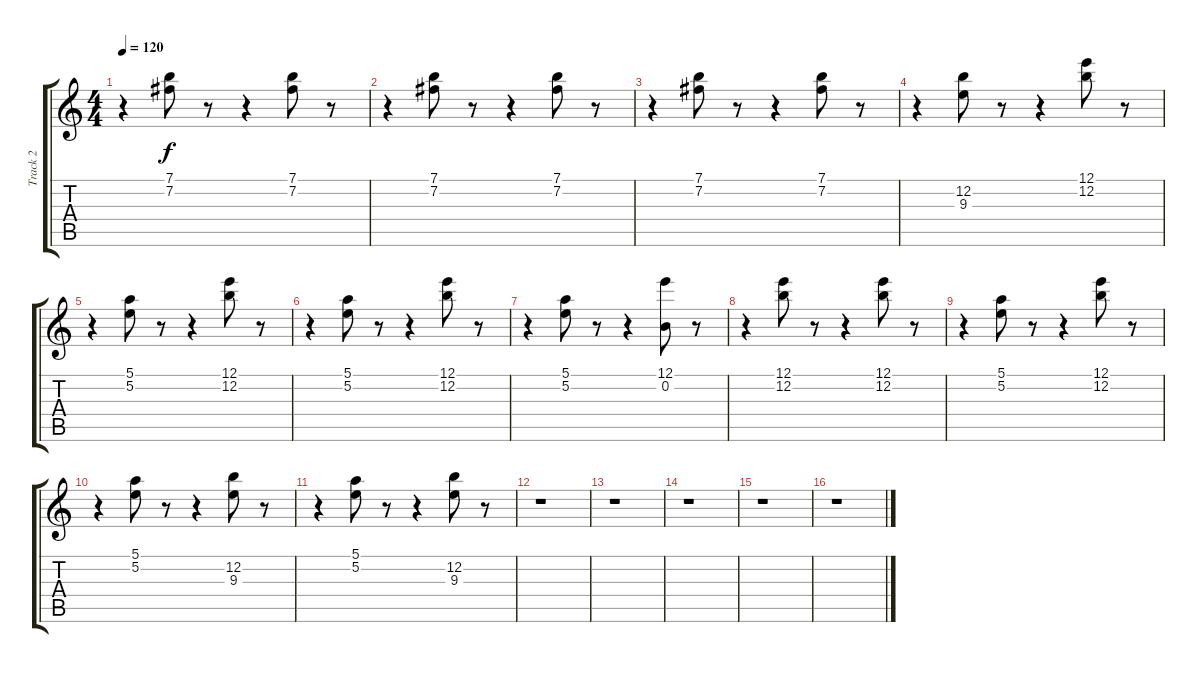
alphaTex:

\track ("Track 2" "Track 2") {instrument electricguitarclean}
\staff {score tabs}
\tuning (E4 B3 G3 D3 A2 E2) {hide}
\ts (4 4)
\tempo 120
\clef g2
\ks c
r.4{dy f} (7.1 7.2).8 r.8 r.4 (7.1 7.2).8 r.8 |
r.4 (7.1 7.2).8 r.8 r.4 (7.1 7.2).8 r.8 |
r.4 (7.1 7.2).8 r.8 r.4 (7.1 7.2).8 r.8 |
r.4 (12.2 9.3).8 r.8 r.4 (12.1 12.2).8 r.8 |
r.4 (5.1 5.2).8 r.8 r.4 (12.1 12.2).8 r.8 |
r.4 (5.1 5.2).8 r.8 r.4 (12.1 12.2).8 r.8 |
r.4 (5.1 5.2).8 r.8 r.4 (12.1 0.2).8 r.8 |
r.4 (12.1 12.2).8 r.8 r.4 (12.1 12.2).8 r.8 |
r.4 (5.1 5.2).8 r.8 r.4 (12.1 12.2).8 r.8 |
r.4 (5.1 5.2).8 r.8 r.4 (12.2 9.3).8 r.8 |
r.4 (5.1 5.2).8 r.8 r.4 (12.2 9.3).8 r.8 |
r.1 |
r.1 |
r.1 |
r.1 |
r.1
